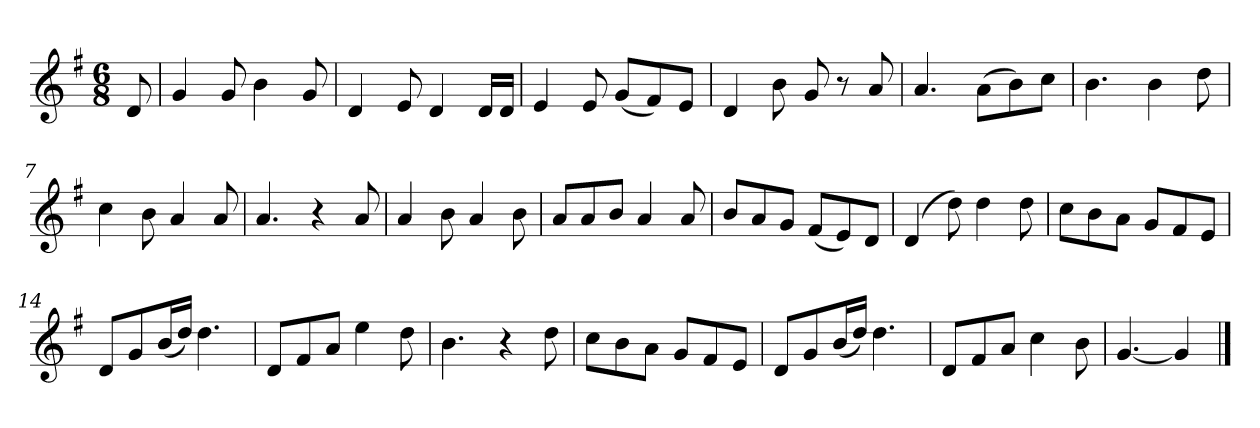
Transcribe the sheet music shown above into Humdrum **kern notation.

**kern
*part1
*staff1
*k[f#]
*M6/8
*MM120
=
8d
=1
4g
8g
4b
8g
=2
4d
8e
4d
16dLL
16dJJ
=3
4e
8e
(8gL
8f#)
8eJ
=4
4d
8b
8g
8r
8a
=5
4.a
(8aL
8b)
8ccJ
=6
4.b
4b
8dd
=7
4cc
8b
4a
8a
=8
4.a
4r
8a
=9
4a
8b
4a
8b
=10
8aL
8a
8bJ
4a
8a
=11
8bL
8a
8gJ
(8f#L
8e)
8dJ
=12
(4d
8dd)
4dd
8dd
=13
8ccL
8b
8aJ
8gL
8f#
8eJ
=14
8dL
8g
(16bL
16ddJJ)
4.dd
=15
8dL
8f#
8aJ
4ee
8dd
=16
4.b
4r
8dd
=17
8ccL
8b
8aJ
8gL
8f#
8eJ
=18
8dL
8g
(16bL
16ddJJ)
4.dd
=19
8dL
8f#
8aJ
4cc
8b
=20
[4.g
4g]
==
*-
